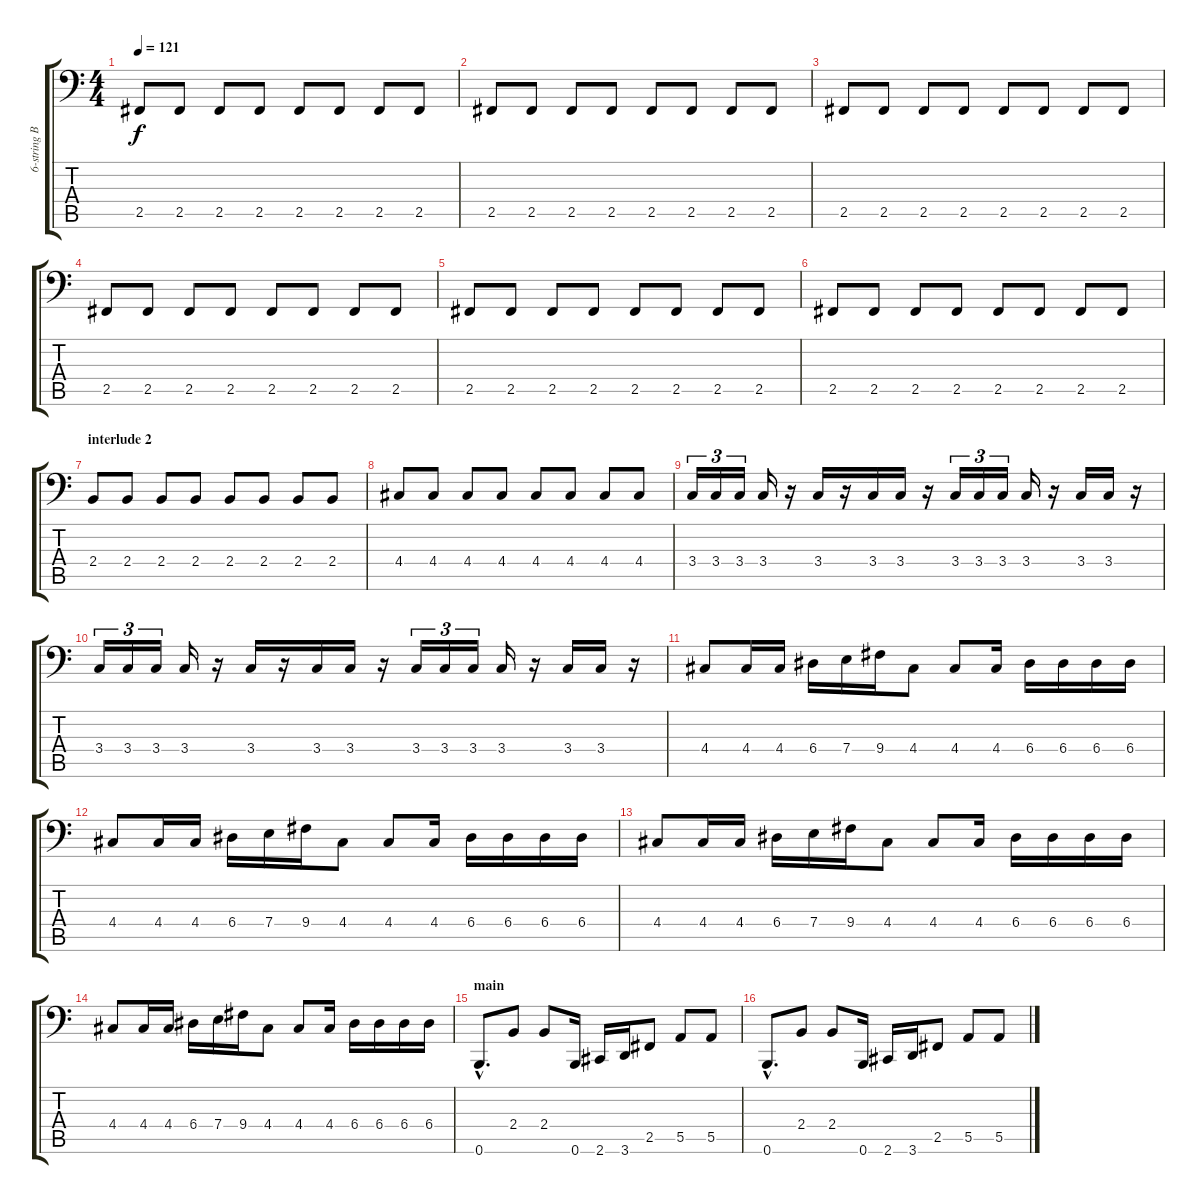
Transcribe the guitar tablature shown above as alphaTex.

\track ("6-string Bass" "6-string B") {instrument electricbassfinger}
\staff {score tabs}
\tuning (C3 G2 D2 A1 E1 B0) {hide}
\ts (4 4)
\tempo 121
\clef f4
\ks c
2.5.8{dy f} 2.5.8 2.5.8 2.5.8 2.5.8 2.5.8 2.5.8 2.5.8 |
2.5.8 2.5.8 2.5.8 2.5.8 2.5.8 2.5.8 2.5.8 2.5.8 |
2.5.8 2.5.8 2.5.8 2.5.8 2.5.8 2.5.8 2.5.8 2.5.8 |
2.5.8 2.5.8 2.5.8 2.5.8 2.5.8 2.5.8 2.5.8 2.5.8 |
2.5.8 2.5.8 2.5.8 2.5.8 2.5.8 2.5.8 2.5.8 2.5.8 |
2.5.8 2.5.8 2.5.8 2.5.8 2.5.8 2.5.8 2.5.8 2.5.8 |
\section ("" "interlude 2")
2.4.8 2.4.8 2.4.8 2.4.8 2.4.8 2.4.8 2.4.8 2.4.8 |
4.4.8 4.4.8 4.4.8 4.4.8 4.4.8 4.4.8 4.4.8 4.4.8 |
3.4.16{tu (3 2)} 3.4.16{tu (3 2)} 3.4.16{tu (3 2)} 3.4.16 r.16 3.4.16 r.16 3.4.16 3.4.16 r.16 3.4.16{tu (3 2)} 3.4.16{tu (3 2)} 3.4.16{tu (3 2)} 3.4.16 r.16 3.4.16 3.4.16 r.16 |
3.4.16{tu (3 2)} 3.4.16{tu (3 2)} 3.4.16{tu (3 2)} 3.4.16 r.16 3.4.16 r.16 3.4.16 3.4.16 r.16 3.4.16{tu (3 2)} 3.4.16{tu (3 2)} 3.4.16{tu (3 2)} 3.4.16 r.16 3.4.16 3.4.16 r.16 |
4.4.8 4.4.16 4.4.16 6.4.16 7.4.16 9.4.16 4.4.8 4.4.8 4.4.16 6.4.16 6.4.16 6.4.16 6.4.16 |
4.4.8 4.4.16 4.4.16 6.4.16 7.4.16 9.4.16 4.4.8 4.4.8 4.4.16 6.4.16 6.4.16 6.4.16 6.4.16 |
4.4.8 4.4.16 4.4.16 6.4.16 7.4.16 9.4.16 4.4.8 4.4.8 4.4.16 6.4.16 6.4.16 6.4.16 6.4.16 |
4.4.8 4.4.16 4.4.16 6.4.16 7.4.16 9.4.16 4.4.8 4.4.8 4.4.16 6.4.16 6.4.16 6.4.16 6.4.16 |
\section ("" "main")
0.6{hac}.8{d} 2.4.8 2.4.8 0.6.16 2.6.16 3.6.16 2.5.8 5.5.8 5.5.8 |
0.6{hac}.8{d} 2.4.8 2.4.8 0.6.16 2.6.16 3.6.16 2.5.8 5.5.8 5.5.8
